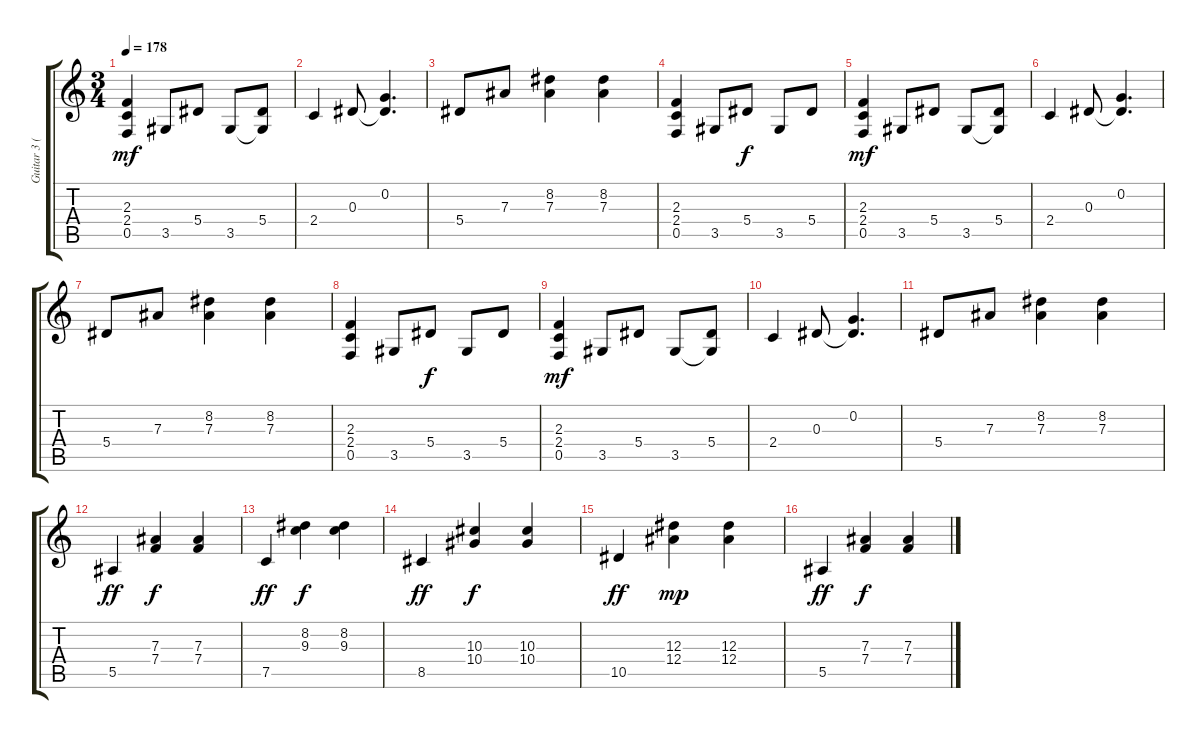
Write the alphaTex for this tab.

\track ("Guitar 3 (Rhytm)" "Guitar 3 (") {instrument distortionguitar}
\staff {score tabs}
\tuning (C4 G3 Eb3 Bb2 F2 C2) {hide}
\ts (3 4)
\tempo 178
\clef g2
\ks c
(2.3 2.4 0.5).4{dy mf} 3.5.8 5.4.8 3.5.8 (5.4 3.5{t}).8 |
2.4.4 0.3.8 (0.2 0.3{t}).4{d} |
5.4.8 7.3.8 (8.2 7.3).4 (8.2 7.3).4 |
(2.3 2.4 0.5).4 3.5.8 5.4.8{dy f} 3.5.8 5.4.8 |
(2.3 2.4 0.5).4{dy mf} 3.5.8 5.4.8 3.5.8 (5.4 3.5{t}).8 |
2.4.4 0.3.8 (0.2 0.3{t}).4{d} |
5.4.8 7.3.8 (8.2 7.3).4 (8.2 7.3).4 |
(2.3 2.4 0.5).4 3.5.8 5.4.8{dy f} 3.5.8 5.4.8 |
(2.3 2.4 0.5).4{dy mf} 3.5.8 5.4.8 3.5.8 (5.4 3.5{t}).8 |
2.4.4 0.3.8 (0.2 0.3{t}).4{d} |
5.4.8 7.3.8 (8.2 7.3).4 (8.2 7.3).4 |
5.5.4{dy ff balance 10} (7.3 7.4).4{dy f} (7.3 7.4).4 |
7.5.4{dy ff} (8.2 9.3).4{dy f} (8.2 9.3).4 |
8.5.4{dy ff} (10.3 10.4).4{dy f} (10.3 10.4).4 |
10.5.4{dy ff} (12.3 12.4).4{dy mp} (12.3 12.4).4 |
5.5.4{dy ff} (7.3 7.4).4{dy f} (7.3 7.4).4
